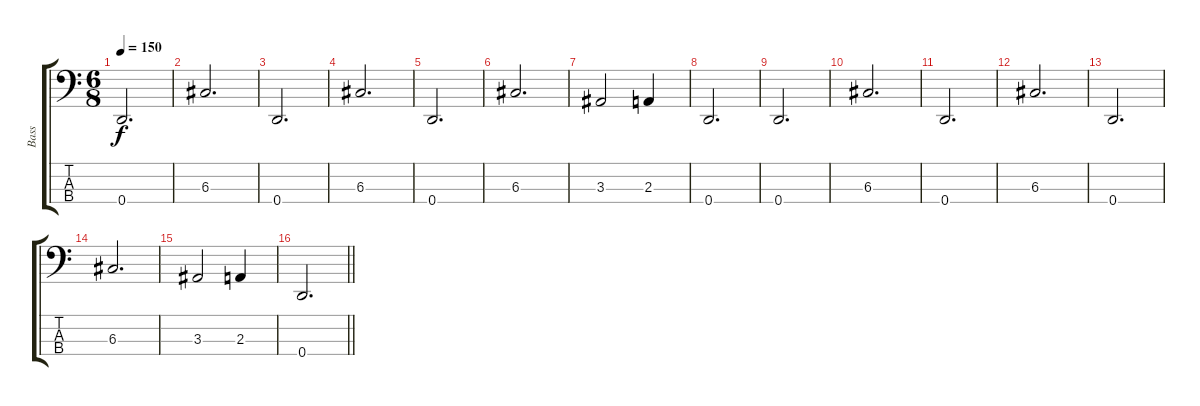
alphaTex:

\track ("Bass" "Bass") {instrument electricbasspick}
\staff {score tabs}
\tuning (F2 C2 G1 D1) {hide}
\ts (6 8)
\tempo 150
\clef f4
\ks c
0.4.2{d dy f} |
6.3.2{d} |
0.4.2{d} |
6.3.2{d} |
0.4.2{d} |
6.3.2{d} |
3.3.2 2.3.4 |
0.4.2{d} |
0.4.2{d} |
6.3.2{d} |
0.4.2{d} |
6.3.2{d} |
0.4.2{d} |
6.3.2{d} |
3.3.2 2.3.4 |
\barLineRight lightlight
0.4.2{d}
